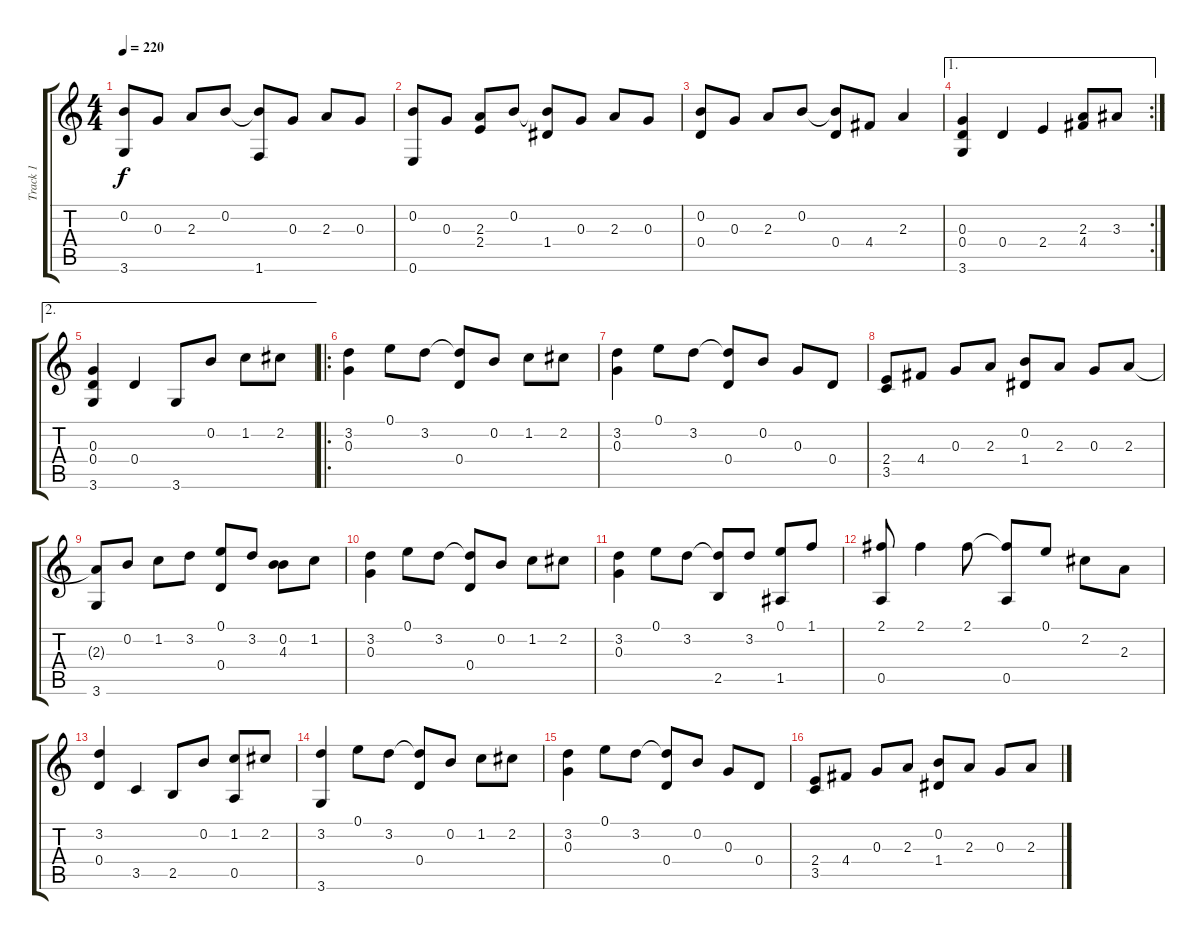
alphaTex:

\track ("Track 1" "Track 1") {instrument acousticguitarnylon}
\staff {score tabs}
\tuning (E4 B3 G3 D3 A2 E2) {hide}
\ts (4 4)
\tempo 220
\clef g2
\ks c
(0.2 3.6).8{dy f} 0.3.8 2.3.8 0.2.8 (0.2{t} 1.6).8 0.3.8 2.3.8 0.3.8 |
(0.2 0.6).8 0.3.8 (2.3 2.4).8 0.2.8 (0.2{t} 1.4).8 0.3.8 2.3.8 0.3.8 |
(0.2 0.4).8 0.3.8 2.3.8 0.2.8 (0.2{t} 0.4).8 4.4.8 2.3.4 |
\ae 1
\rc 2
(0.3 0.4 3.6).4 0.4.4 2.4.4 (2.3 4.4).8 3.3.8 |
\ae 2
(0.3 0.4 3.6).4 0.4.4 3.6.8 0.2.8 1.2.8 2.2.8 |
\ro
(3.2 0.3).4 0.1.8 3.2.8 (3.2{t} 0.4).8 0.2.8 1.2.8 2.2.8 |
(3.2 0.3).4 0.1.8 3.2.8 (3.2{t} 0.4).8 0.2.8 0.3.8 0.4.8 |
(2.4 3.5).8 4.4.8 0.3.8 2.3.8 (0.2 1.4).8 2.3.8 0.3.8 2.3.8 |
(2.3{t} 3.6).8 0.2.8 1.2.8 3.2.8 (0.1 0.4).8 3.2.8 (0.2 4.3).8 1.2.8 |
(3.2 0.3).4 0.1.8 3.2.8 (3.2{t} 0.4).8 0.2.8 1.2.8 2.2.8 |
(3.2 0.3).4 0.1.8 3.2.8 (3.2{t} 2.5).8 3.2.8 (0.1 1.5).8 1.1.8 |
(2.1 0.5).8 2.1.4 2.1.8 (2.1{t} 0.5).8 0.1.8 2.2.8 2.3.8 |
(3.2 0.4).4 3.5.4 2.5.8 0.2.8 (1.2 0.5).8 2.2.8 |
(3.2 3.6).4 0.1.8 3.2.8 (3.2{t} 0.4).8 0.2.8 1.2.8 2.2.8 |
(3.2 0.3).4 0.1.8 3.2.8 (3.2{t} 0.4).8 0.2.8 0.3.8 0.4.8 |
(2.4 3.5).8 4.4.8 0.3.8 2.3.8 (0.2 1.4).8 2.3.8 0.3.8 2.3.8
